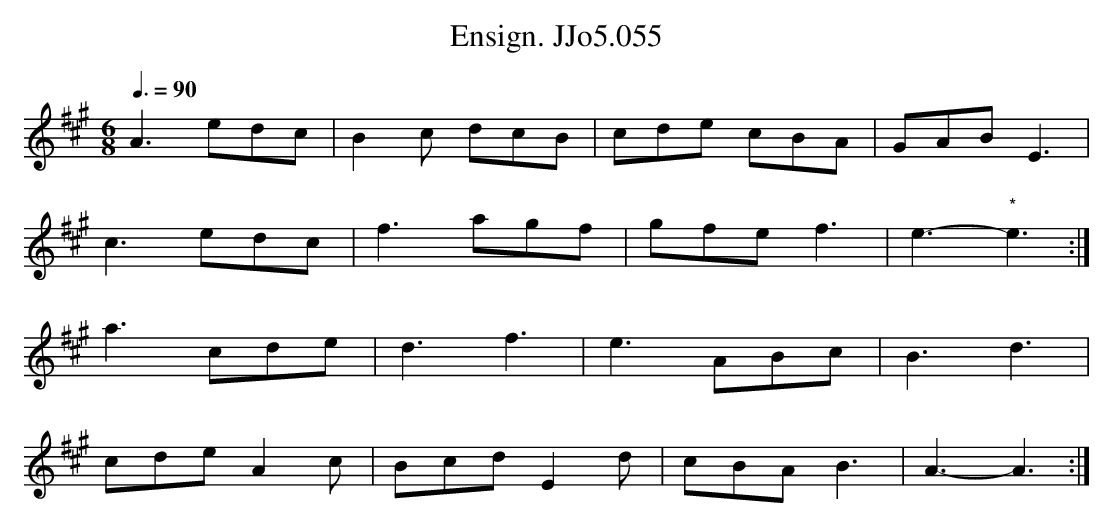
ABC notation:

X:1
T:Ensign. JJo5.055
M:6/8
L:1/8
Q:3/8=90
K:A
A3 edc | B2c dcB | cde cBA | GAB E3 |
c3 edc | f3 agf | gfe f3 | e3- "*"e3 :|
a3 cde | d3 f3 | e3 ABc | B3 d3 |
cde A2c | Bcd E2d | cBA B3 | A3- A3 :|
